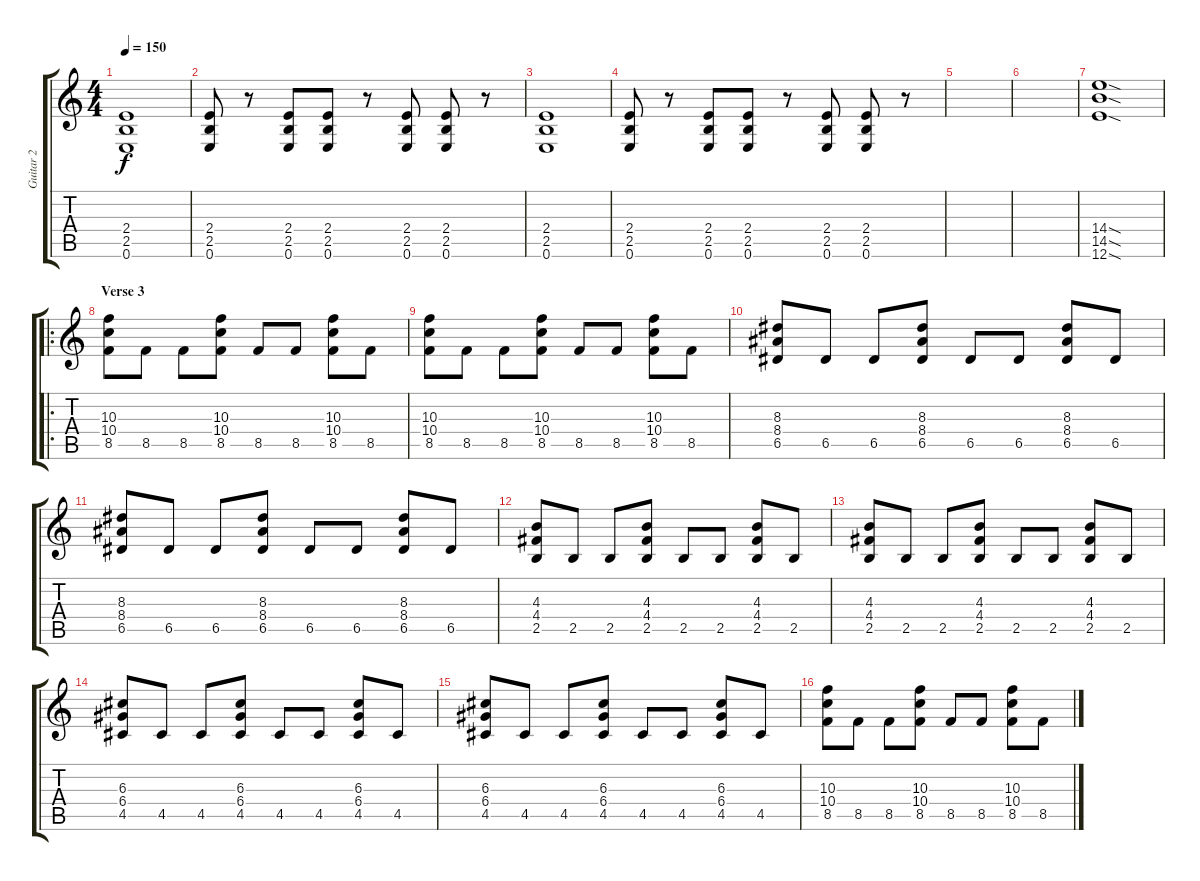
\track ("Guitar 2" "Guitar 2") {instrument distortionguitar}
\staff {score tabs}
\tuning (E4 B3 G3 D3 A2 E2) {hide}
\ts (4 4)
\tempo 150
\clef g2
\ks c
(2.4 2.5 0.6).1{dy f} |
(2.4 2.5 0.6).8 r.8 (2.4 2.5 0.6).8 (2.4 2.5 0.6).8 r.8 (2.4 2.5 0.6).8 (2.4 2.5 0.6).8 r.8 |
(2.4 2.5 0.6).1 |
(2.4 2.5 0.6).8 r.8 (2.4 2.5 0.6).8 (2.4 2.5 0.6).8 r.8 (2.4 2.5 0.6).8 (2.4 2.5 0.6).8 r.8 |
|
|
(14.4{sod} 14.5{sod} 12.6{sod}).1{volume 16} |
\ro
\section ("" "Verse 3")
(10.3 10.4 8.5).8{volume 16} 8.5.8 8.5.8 (10.3 10.4 8.5).8 8.5.8 8.5.8 (10.3 10.4 8.5).8 8.5.8 |
(10.3 10.4 8.5).8{volume 16} 8.5.8 8.5.8 (10.3 10.4 8.5).8 8.5.8 8.5.8 (10.3 10.4 8.5).8 8.5.8 |
(8.3 8.4 6.5).8 6.5.8 6.5.8 (8.3 8.4 6.5).8 6.5.8 6.5.8 (8.3 8.4 6.5).8 6.5.8 |
(8.3 8.4 6.5).8 6.5.8 6.5.8 (8.3 8.4 6.5).8 6.5.8 6.5.8 (8.3 8.4 6.5).8 6.5.8 |
(4.3 4.4 2.5).8 2.5.8 2.5.8 (4.3 4.4 2.5).8 2.5.8 2.5.8 (4.3 4.4 2.5).8 2.5.8 |
(4.3 4.4 2.5).8 2.5.8 2.5.8 (4.3 4.4 2.5).8 2.5.8 2.5.8 (4.3 4.4 2.5).8 2.5.8 |
(6.3 6.4 4.5).8 4.5.8 4.5.8 (6.3 6.4 4.5).8 4.5.8 4.5.8 (6.3 6.4 4.5).8 4.5.8 |
(6.3 6.4 4.5).8 4.5.8 4.5.8 (6.3 6.4 4.5).8 4.5.8 4.5.8 (6.3 6.4 4.5).8 4.5.8 |
(10.3 10.4 8.5).8{volume 16} 8.5.8 8.5.8 (10.3 10.4 8.5).8 8.5.8 8.5.8 (10.3 10.4 8.5).8 8.5.8
